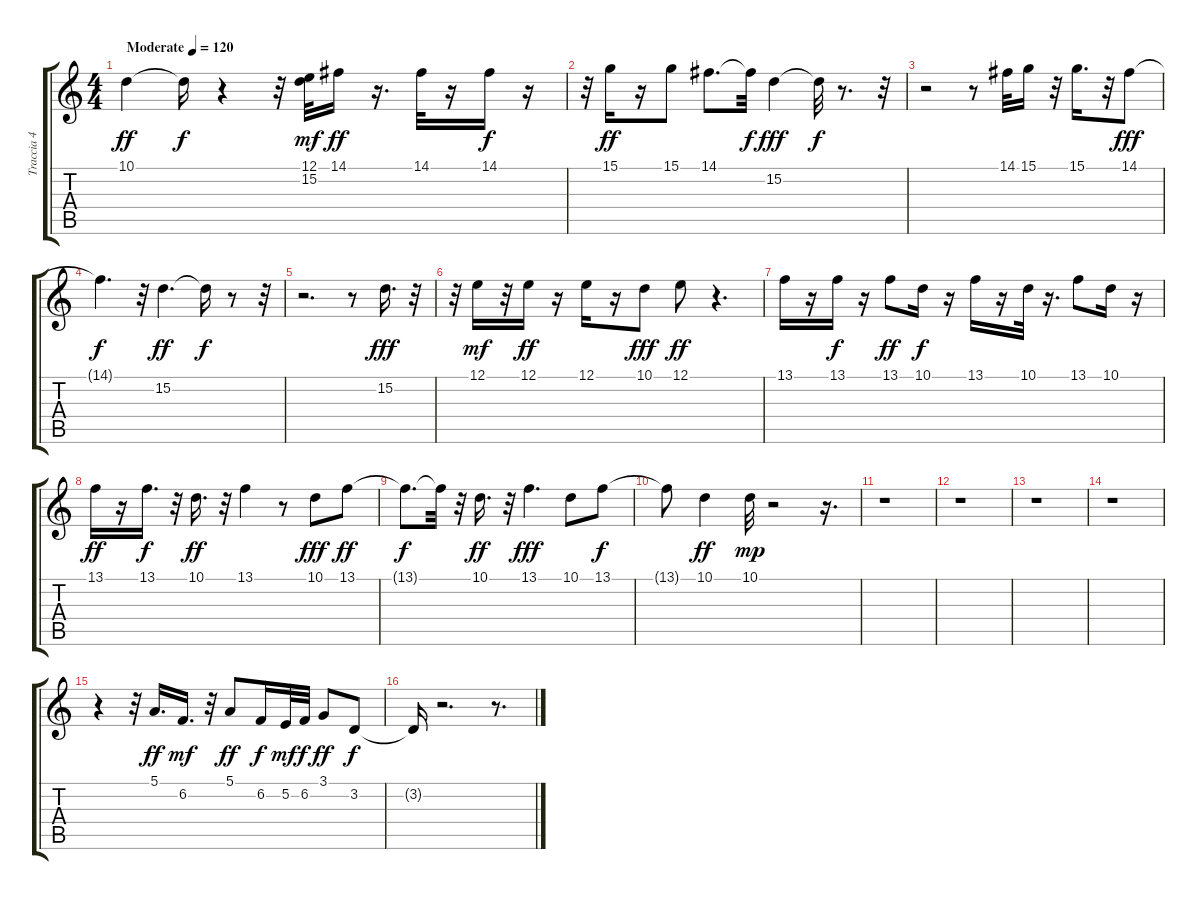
\track ("Traccia 4" "Traccia 4") {instrument panflute}
\staff {score tabs}
\tuning (E4 B3 G3 D3 A2 E2) {hide}
\ts (4 4)
\tempo (120 "Moderate")
\clef g2
\ks c
10.1.4{dy ff instrument panflute} 10.1{t}.16{dy f} r.4 r.32 (12.1 15.2).32{dy mf} 14.1.16{dy ff} r.16{d} 14.1.32 r.16 14.1.16{dy f} r.16 |
r.32 15.1.16{dy ff} r.16 15.1.8 14.1.8{d} 14.1{t}.32{dy f} 15.2.4{dy fff} 15.2{t}.32{dy f} r.8{d} r.32 |
r.2 r.8 14.1.32 15.1.16 r.32 15.1.16{d} r.32 14.1.8{dy fff} |
14.1{t}.4{d dy f} r.32 15.2.4{d dy ff} 15.2{t}.16{dy f} r.8 r.32 |
r.2{d} r.8 15.2.16{d dy fff} r.32 |
r.32 12.1.16{dy mf} r.32 12.1.16{dy ff} r.16 12.1.16 r.16 10.1.8{dy fff} 12.1.8{dy ff} r.4{d} |
13.1.16 r.16 13.1.16{dy f} r.16 13.1.8{dy ff} 10.1.16{dy f} r.16 13.1.16 r.16 10.1.32 r.16{d} 13.1.8 10.1.16 r.16 |
13.1.16{dy ff} r.16 13.1.16{d dy f} r.32 10.1.16{d dy ff} r.32 13.1.4 r.8 10.1.8{dy fff} 13.1.8{dy ff} |
13.1{t}.8{d dy f} 13.1{t}.32 r.32 10.1.16{d dy ff} r.32 13.1.4{d dy fff} 10.1.8 13.1.8{dy f} |
13.1{t}.8 10.1.4{dy ff} 10.1.32{dy mp} r.2 r.16{d} |
r.1 |
r.1 |
r.1 |
r.1 |
r.4 r.32 5.1.16{d dy ff} 6.2.16{d dy mf} r.32 5.1.8{dy ff} 6.2.16{dy f} 5.2.32{dy mf} 6.2.32{dy f} 3.1.8{dy ff} 3.2.8{dy f} |
3.2{t}.16 r.2{d} r.8{d}
